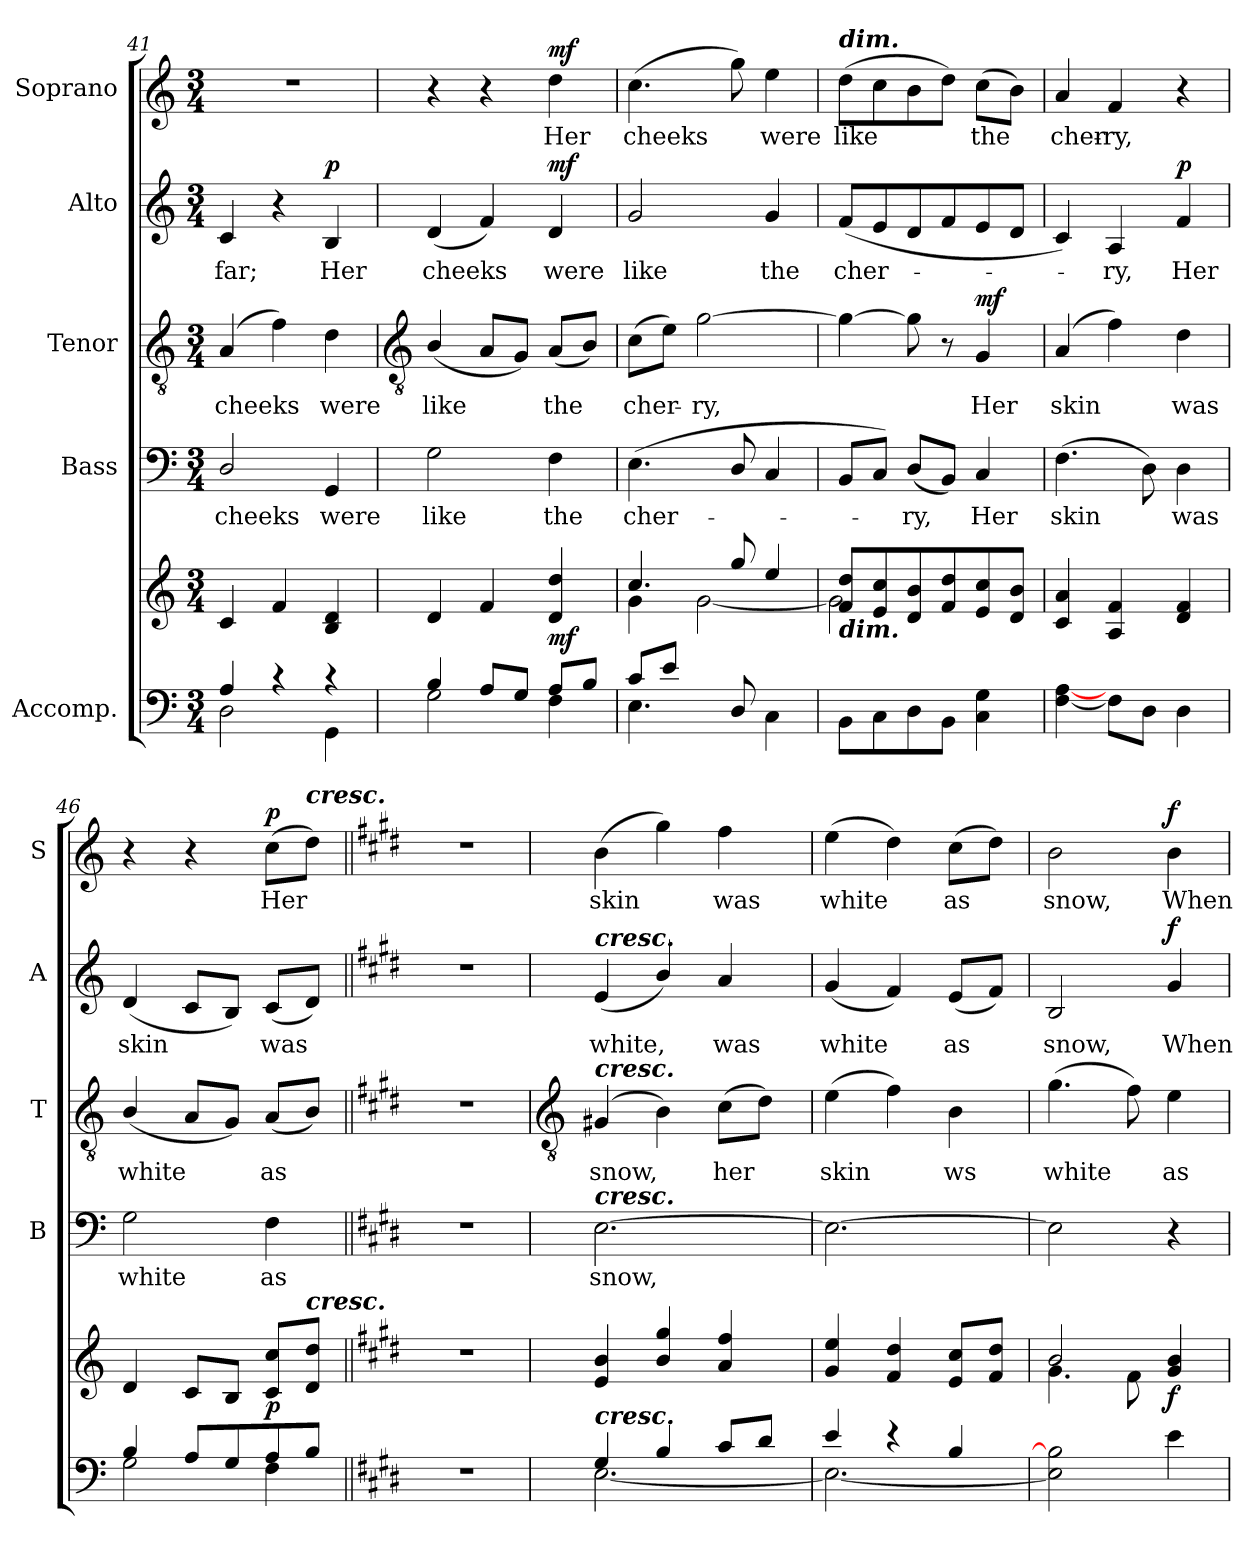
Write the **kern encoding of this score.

**kern	**kern	**dynam	**kern	**text	**dynam	**kern	**text	**dynam	**kern	**text	**dynam	**kern	**text	**dynam
*part5	*part5	*part5	*part4	*part4	*part4	*part3	*part3	*part3	*part2	*part2	*part2	*part1	*part1	*part1
*staff6	*staff5	*staff5/6	*staff4	*staff4	*staff4	*staff3	*staff3	*staff3	*staff2	*staff2	*staff2	*staff1	*staff1	*staff1
*I"Accomp.	*	*	*I"Bass	*	*	*I"Tenor	*	*	*I"Alto	*	*	*I"Soprano	*	*
*	*	*	*I'B	*	*	*I'T	*	*	*I'A	*	*	*I'S	*	*
*clefF4	*clefG2	*	*clefF4	*	*	*clefGv2	*	*	*clefG2	*	*	*clefG2	*	*
*k[]	*k[]	*	*k[]	*	*	*k[]	*	*	*k[]	*	*	*k[]	*	*
*C:	*C:	*	*C:	*	*	*C:	*	*	*C:	*	*	*C:	*	*
*M3/4	*M3/4	*	*M3/4	*	*	*M3/4	*	*	*M3/4	*	*	*M3/4	*	*
=41	=41	=41	=41	=41	=41	=41	=41	=41	=41	=41	=41	=41	=41	=41
*^	*^	*	*	*	*	*	*	*	*	*	*	*	*	*
!	!	!	!	!	!	!LO:LY:b	!	!	!LO:LY:b	!	!	!LO:LY:b	!	!LO:N:vis=1	!	!
4A/	2D\	4c/	2.ryy	.	2D/	cheeks	.	(4A	cheeks	.	4c	far;	.	2.r	.	.
4r	.	4f/	.	.	.	.	.	4f)	.	.	4r	.	.	.	.	.
!	!	!	!	!	!	!LO:LY:b	!	!	!LO:LY:b	!	!	!LO:LY:b	!LO:DY:b	!	!	!
4r	4GG\	4B/ 4d/	.	.	4GG	were	.	4d	were	.	4B	Her	p	.	.	.
!!LO:LB:g=z
=42	=42	=42	=42	=42	=42	=42	=42	=42	=42	=42	=42	=42	=42	=42	=42	=42
*	*	*	*	*	*	*	*	*clefGv2	*	*	*	*	*	*	*	*
!	!	!	!	!	!	!LO:LY:b	!	!	!LO:LY:b	!	!	!LO:LY:b	!	!	!	!
4B/	2G\	4d/	2.ryy	.	2G	like	.	(<4B/	like	.	(<4d	cheeks	.	4r	.	.
8A/L	.	4f/	.	.	.	.	.	8AL	.	.	4f)	.	.	4r	.	.
8G/J	.	.	.	.	.	.	.	8GJ)	.	.	.	.	.	.	.	.
!	!	!	!	!LO:DY:b	!	!LO:LY:b	!	!	!LO:LY:b	!	!	!LO:LY:b	!LO:DY:b	!	!LO:LY:b	!LO:DY:b
8A/L	4F\	4d/ 4dd/	.	mf	4F	the	.	(<8AL	the	.	4d	were	mf	4dd	Her	mf
8B/J	.	.	.	.	.	.	.	8BJ)	.	.	.	.	.	.	.	.
=43	=43	=43	=43	=43	=43	=43	=43	=43	=43	=43	=43	=43	=43	=43	=43	=43
!	!	!	!	!	!	!LO:LY:b	!	!	!LO:LY:b	!	!	!LO:LY:b	!	!	!LO:LY:b	!
8c/L	4.E\	4.cc/	4g\	.	(<4.E	cher-	.	(>8cL	cher-	.	2g	like	.	(>4.cc	cheeks	.
8e/J	.	.	.	.	.	.	.	8eJ)	.	.	.	.	.	.	.	.
!	!	!	!	!	!	!	!	!	!LO:LY:b	!	!	!	!	!	!	!
2ryy	.	.	[2g\	.	.	.	.	[2g	ry,	.	.	.	.	.	.	.
.	8D/	8gg/	.	.	8D/	.	.	.	.	.	.	.	.	8gg)	.	.
!	!	!	!	!	!	!	!	!	!	!	!	!LO:LY:b	!	!	!LO:LY:b	!
.	4C\	4ee/	.	.	4C	.	.	.	.	.	4g	the	.	4ee	were	.
=44	=44	=44	=44	=44	=44	=44	=44	=44	=44	=44	=44	=44	=44	=44	=44	=44
!	!	!	!	!	!	!	!	!	!	!	!	!	!	!LO:TX:a:Bi:t=dim.	!	!
!	!	!LO:TX:b:Bi:t=dim.	!	!	!	!	!	!	!	!	!	!	!	!	!	!
!	!	!	!	!	!	!	!	!	!	!	!	!LO:LY:b	!	!	!LO:LY:b	!
2ryy	8BB\L	8f/ 8dd/L	2g\]	.	8BBL	.	.	4g_	.	.	(<8fL	cher-	.	(>8ddL	like	.
.	8C\	8e/ 8cc/	.	.	8CJ)	.	.	.	.	.	8e	.	.	8cc	.	.
!	!	!	!	!	!	!LO:LY:b	!	!	!	!	!	!	!	!	!	!
.	8D\	8d/ 8b/	.	.	(<8DL	ry,	.	8g]	.	.	8d	.	.	8b	.	.
.	8BB\J	8f/ 8dd/	.	.	8BBJ)	.	.	8r	.	.	8f	.	.	8ddJ)	.	.
!	!	!	!	!LO:DY:b=2	!	!LO:LY:b	!	!	!LO:LY:b	!	!	!	!	!	!LO:LY:b	!
!	!	!	!	!LO:DY:n=1:b=2	!	!	!	!	!	!	!	!	!	!	!	!
!	!	!	!	!LO:DY:n=2:b=2	!	!	!LO:DY:b	!	!	!	!	!	!	!	!	!
!	!	!	!	!	!	!	!LO:DY:n=1:b	!	!	!	!	!	!	!	!	!
!	!	!	!	!	!	!	!LO:DY:n=2:b	!	!	!LO:DY:b	!	!	!	!	!	!
8ryy	4C\ 4G\	8e/ 8cc/	4ryy	mf mf mf	4C	Her	mf mf mf	4G	Her	mf	8e	.	.	(>8ccL	the	.
8ryy	.	8d/ 8b/J	.	.	.	.	.	.	.	.	8dJ	.	.	8bJ)	.	.
=45	=45	=45	=45	=45	=45	=45	=45	=45	=45	=45	=45	=45	=45	=45	=45	=45
!	!	!	!	!	!	!LO:LY:b	!	!	!LO:LY:b	!	!	!	!	!	!LO:LY:b	!
2.ryy	[4F\ [4A\	4c/ 4a/	2.ryy	.	(>4.F	skin	.	(4A	skin	.	4c)	.	.	4a	cher-	.
!	!	!	!	!	!	!	!	!	!	!	!	!LO:LY:b	!	!	!LO:LY:b	!
.	8F\L]	4A/ 4f/	.	.	.	.	.	4f)	.	.	4A	ry,	.	4f	-ry,	.
.	8D\J	.	.	.	8D)	.	.	.	.	.	.	.	.	.	.	.
!	!	!	!	!	!	!LO:LY:b	!	!	!LO:LY:b	!	!	!LO:LY:b	!LO:DY:b	!	!	!
.	4D\	4d/ 4f/	.	.	4D	was	.	4d	was	.	4f	Her	p	4r	.	.
=46	=46	=46	=46	=46	=46	=46	=46	=46	=46	=46	=46	=46	=46	=46	=46	=46
!	!	!	!	!	!	!LO:LY:b	!	!	!LO:LY:b	!	!	!LO:LY:b	!	!	!	!
4B/	2G\	4d/	2ryy	.	2G	white	.	(<4B/	white	.	(<4d	skin	.	4r	.	.
8A/L	.	8c/L	.	.	.	.	.	8AL	.	.	8cL	.	.	4r	.	.
8G/	.	8B/J	.	.	.	.	.	8GJ)	.	.	8BJ)	.	.	.	.	.
!	!	!	!	!LO:DY:b	!	!LO:LY:b	!	!	!LO:LY:b	!	!	!LO:LY:b	!	!	!LO:LY:b	!LO:DY:b
8A/	4F\	8c/ 8cc/L	8ryy	p	4F	as	.	(<8AL	as	.	(<8cL	was	.	(>8ccL	Her	p
!	!	!	!	!	!	!	!	!	!	!	!	!	!	!LO:TX:a:Bi:t=cresc.	!	!
!	!	!LO:TX:a:Bi:t=cresc.	!	!	!	!	!	!	!	!	!	!	!	!	!	!
8B/J	.	8d/ 8dd/J	8ryy	.	.	.	.	8BJ)	.	.	8dJ)	.	.	8ddJ)	.	.
*v	*v	*	*	*	*	*	*	*	*	*	*	*	*	*	*	*
*	*v	*v	*	*	*	*	*	*	*	*	*	*	*	*	*
=47||	=47||	=47||	=47||	=47||	=47||	=47||	=47||	=47||	=47||	=47||	=47||	=47||	=47||	=47||
*k[f#c#g#d#]	*k[f#c#g#d#]	*	*k[f#c#g#d#]	*	*	*k[f#c#g#d#]	*	*	*k[f#c#g#d#]	*	*	*k[f#c#g#d#]	*	*
*E:	*E:	*	*E:	*	*	*E:	*	*	*E:	*	*	*E:	*	*
2.r	2.r	.	2.r	.	.	2.r	.	.	2.r	.	.	2.r	.	.
!!LO:LB:g=z
=48	=48	=48	=48	=48	=48	=48	=48	=48	=48	=48	=48	=48	=48	=48
*	*	*	*	*	*	*clefGv2	*	*	*	*	*	*	*	*
*^	*^	*	*	*	*	*	*	*	*	*	*	*	*	*
!	!	!	!	!	!	!	!	!	!	!	!LO:TX:a:Bi:t=cresc.	!	!	!	!	!
!	!	!	!	!	!	!	!	!LO:TX:a:Bi:t=cresc.	!	!	!	!	!	!	!	!
!	!	!	!	!	!LO:TX:a:Bi:t=cresc.	!	!	!	!	!	!	!	!	!	!	!
!LO:TX:a:Bi:t=cresc.	!	!	!	!	!	!	!	!	!	!	!	!	!	!	!	!
!	!	!	!	!	!	!LO:LY:b	!	!	!LO:LY:b	!	!	!LO:LY:b	!	!	!LO:LY:b	!
4G#/	[2.E\	4e/ 4b/	2ryy	.	[2.E	snow,	.	(<4G#X	snow,	.	(<4e	white,	.	(>4b	skin	.
4B/	.	4b/ 4gg#/	.	.	.	.	.	4B)	.	.	4b/)	.	.	4gg#)	.	.
!	!	!	!	!	!	!	!	!	!LO:LY:b	!	!	!LO:LY:b	!	!	!LO:LY:b	!
8c#/L	.	4a/ 4ff#/	8.ryy	.	.	.	.	(>8c#L	her	.	4a	was	.	4ff#	was	.
8d#/J	.	.	.	.	.	.	.	8d#J)	.	.	.	.	.	.	.	.
.	.	.	16ryy	.	.	.	.	.	.	.	.	.	.	.	.	.
=49	=49	=49	=49	=49	=49	=49	=49	=49	=49	=49	=49	=49	=49	=49	=49	=49
!	!	!	!	!	!	!	!	!	!LO:LY:b	!	!	!LO:LY:b	!	!	!LO:LY:b	!
4e/	2.E\_	4g#/ 4ee/	2ryy	.	2.E_	.	.	(>4e	skin	.	(<4g#	white	.	(>4ee	white	.
4r	.	4f#/ 4dd#/	.	.	.	.	.	4f#)	.	.	4f#)	.	.	4dd#)	.	.
!	!	!	!	!	!	!	!	!	!LO:LY:b	!	!	!LO:LY:b	!	!	!LO:LY:b	!
4B/	.	8e/ 8cc#/L	8ryy	.	.	.	.	4B	ws	.	(<8eL	as	.	(>8cc#L	as	.
.	.	8f#/ 8dd#/J	8ryy	.	.	.	.	.	.	.	8f#J)	.	.	8dd#J)	.	.
=50	=50	=50	=50	=50	=50	=50	=50	=50	=50	=50	=50	=50	=50	=50	=50	=50
!	!	!	!	!	!	!	!	!	!LO:LY:b	!	!	!LO:LY:b	!	!	!LO:LY:b	!
2.ryy	2E\] 2B\]	2b/	4.g#\	.	2E]	.	.	(>4.g#	white	.	2B	snow,	.	2b	snow,	.
.	.	.	8f#\	.	.	.	.	8f#)	.	.	.	.	.	.	.	.
!	!	!	!	!LO:DY:b	!	!	!	!	!LO:LY:b	!	!	!LO:LY:b	!LO:DY:b	!	!LO:LY:b	!LO:DY:b
.	4e\	4g#/ 4b/	4ryy	f	4r	.	.	4e	as	.	4g#	When	f	4b	When	f
*v	*v	*	*	*	*	*	*	*	*	*	*	*	*	*	*	*
*	*v	*v	*	*	*	*	*	*	*	*	*	*	*	*	*
=	=	=	=	=	=	=	=	=	=	=	=	=	=	=
*-	*-	*-	*-	*-	*-	*-	*-	*-	*-	*-	*-	*-	*-	*-
